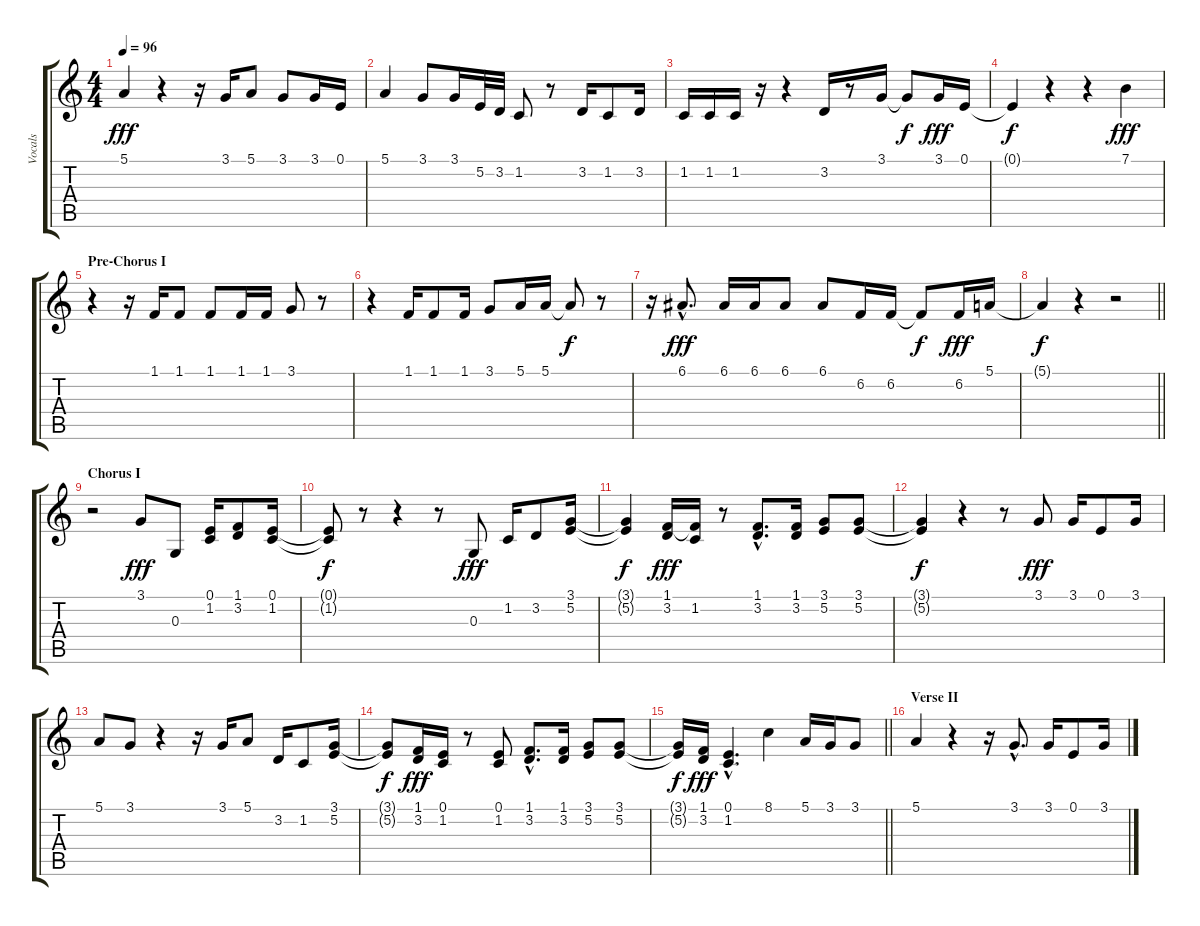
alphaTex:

\track ("Vocals" "Vocals") {instrument lead6voice}
\staff {score tabs}
\tuning (E4 B3 G3 D3 A2 E2) {hide}
\ts (4 4)
\tempo 96
\clef g2
\ks c
5.1.4{dy fff} r.4 r.16 3.1.16 5.1.8 3.1.8 3.1.16 0.1.16 |
5.1.4 3.1.8 3.1.16 5.2.32 3.2.32 1.2.8 r.8 3.2.16 1.2.8 3.2.16 |
1.2.16 1.2.16 1.2.16 r.16 r.4 3.2.16 r.8 3.1.16 3.1{t}.8{dy f} 3.1.16{dy fff} 0.1.16 |
0.1{t}.4{dy f} r.4 r.4 7.1.4{dy fff} |
\section ("" "Pre-Chorus I")
r.4 r.16 1.1.16 1.1.8 1.1.8 1.1.16 1.1.16 3.1.8 r.8 |
r.4 1.1.16 1.1.8 1.1.16 3.1.8 5.1.16 5.1.16 5.1{t}.8{dy f} r.8 |
r.16 6.1{hac}.8{d dy fff} 6.1.16 6.1.16 6.1.8 6.1.8 6.2.16 6.2.16 6.2{t}.8{dy f} 6.2.16{dy fff} 5.1.16 |
\barLineRight lightlight
5.1{t}.4{dy f} r.4 r.2 |
\section ("" "Chorus I")
r.2 3.1.8{dy fff} 0.3.8 (0.1 1.2).16 (1.1 3.2).8 (0.1 1.2).16 |
(0.1{t} 1.2{t}).8{dy f} r.8 r.4 r.8 0.3.8{dy fff} 1.2.16 3.2.8 (3.1 5.2).16 |
(3.1{t} 5.2{t}).4{dy f} (1.1 3.2).16{dy fff} (1.1{t} 1.2).16 r.8 (1.1{hac} 3.2{hac}).8{d} (1.1 3.2).16 (3.1 5.2).8 (3.1 5.2).8 |
(3.1{t} 5.2{t}).4{dy f} r.4 r.8 3.1.8{dy fff} 3.1.16 0.1.8 3.1.16 |
5.1.8 3.1.8 r.4 r.16 3.1.16 5.1.8 3.2.16 1.2.8 (3.1 5.2).16 |
(3.1{t} 5.2{t}).8{dy f} (1.1 3.2).16{dy fff} (0.1 1.2).16 r.8 (0.1 1.2).8 (1.1{hac} 3.2{hac}).8{d} (1.1 3.2).16 (3.1 5.2).8 (3.1 5.2).8 |
\barLineRight lightlight
(3.1{t} 5.2{t}).16{dy f} (1.1 3.2).16{dy fff} (0.1{hac} 1.2{hac}).4{d} 8.1.4 5.1.16 3.1.16 3.1.8 |
\section ("" "Verse II")
5.1.4 r.4 r.16 3.1{hac}.8{d} 3.1.16 0.1.8 3.1.16
